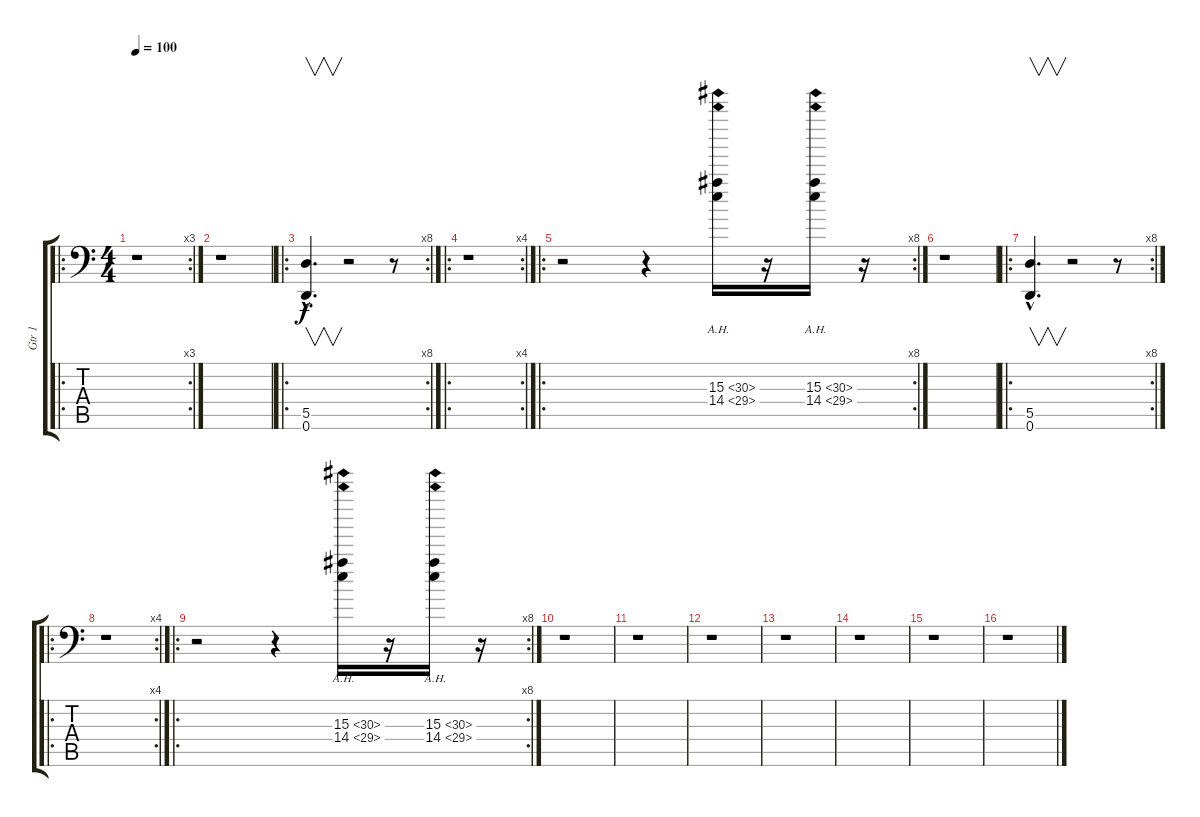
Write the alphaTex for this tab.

\track ("Gtr 1" "Gtr 1") {instrument distortionguitar}
\staff {score tabs}
\tuning (E4 B4 G3 D3 A1 D1) {hide}
\ro
\rc 3
\ts (4 4)
\tempo 100
\clef f4
\ks c
r.1{dy f instrument distortionguitar} |
r.1 |
\ro
\rc 8
(5.5{hac} 0.6{hac}).4{v d volume 13 balance 0} r.2 r.8 |
\ro
\rc 4
r.1 |
\ro
\rc 8
r.2 r.4 (15.3{ah 15} 14.4{ah 15}).16{volume 16 balance 0} r.16 (15.3{ah 15} 14.4{ah 15}).16{balance 16} r.16 |
r.1 |
\ro
\rc 8
(5.5{hac} 0.6{hac}).4{v d volume 13 balance 0} r.2 r.8 |
\ro
\rc 4
r.1 |
\ro
\rc 8
r.2 r.4 (15.3{ah 15} 14.4{ah 15}).16{volume 16 balance 0} r.16 (15.3{ah 15} 14.4{ah 15}).16{balance 16} r.16 |
r.1 |
r.1 |
r.1 |
r.1 |
r.1 |
r.1 |
r.1
